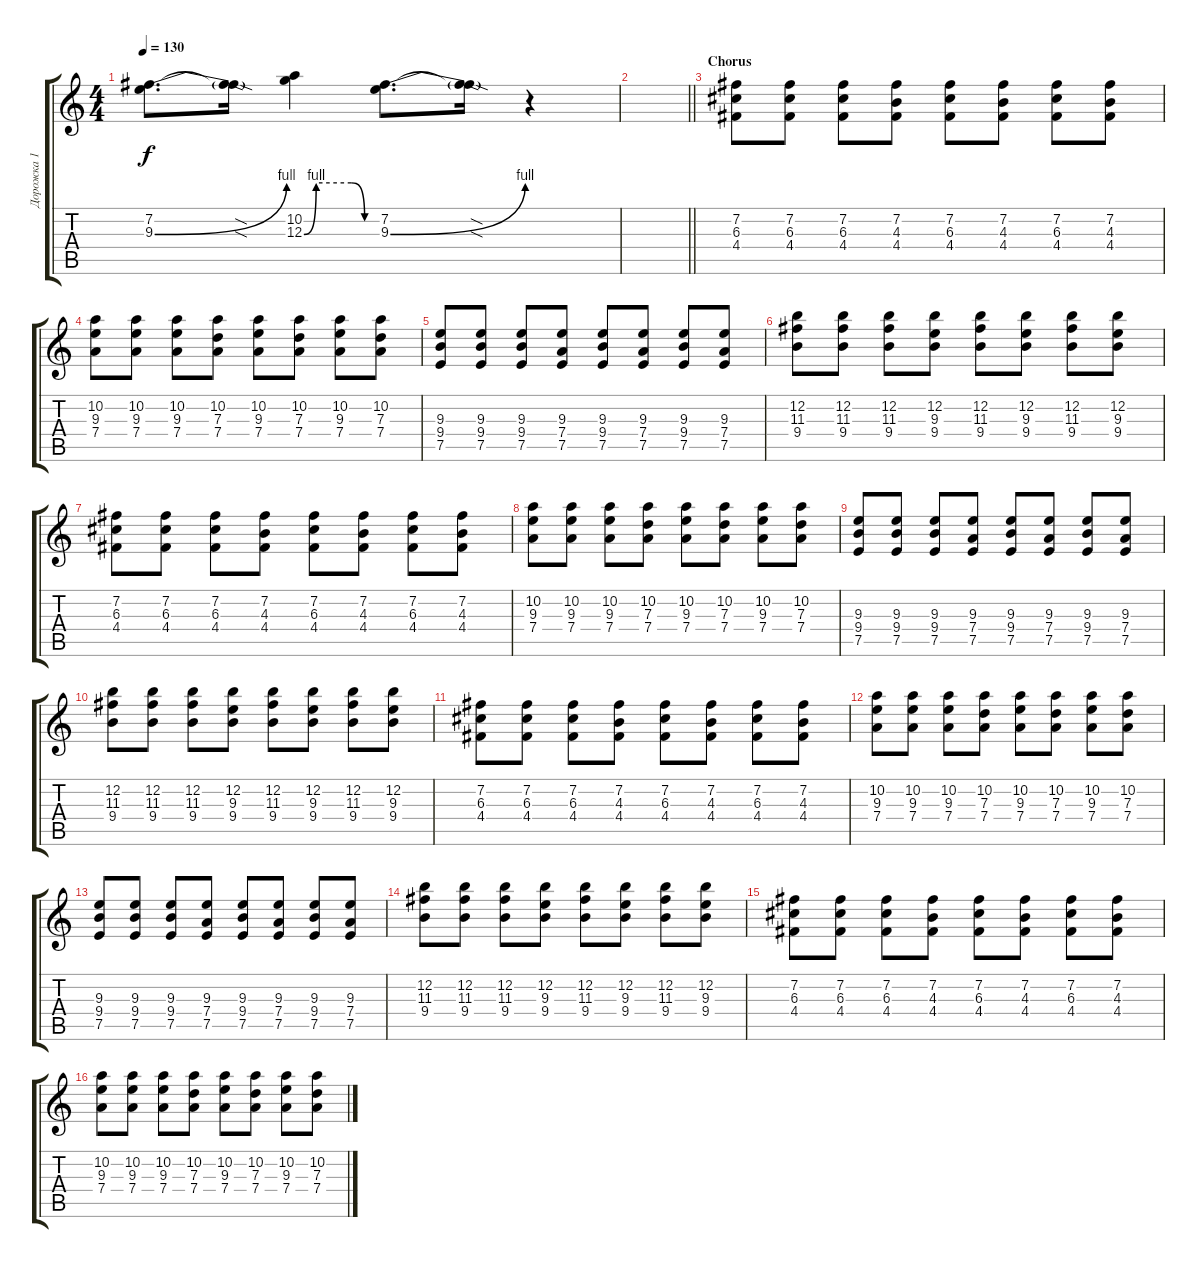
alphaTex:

\track ("Дорожка 1" "Дорожка 1") {instrument distortionguitar}
\staff {score tabs}
\tuning (E4 B3 G3 D3 A2 E2) {hide}
\ts (4 4)
\tempo 130
\clef g2
\ks c
(7.2 9.3{be (bend 0 0 60 4)}).8{d dy f} (7.2{sod t} 9.3{sod t}).16 (10.2 12.3{be (custom 0 0 10 4 39 4 50 0 60 0)}).4 (7.2 9.3{be (bend 0 0 60 4)}).8{d} (7.2{sod t} 9.3{sod t}).16 r.4 |
\barLineRight lightlight
|
\section ("" "Chorus")
(7.2 6.3 4.4).8 (7.2 6.3 4.4).8 (7.2 6.3 4.4).8 (7.2 4.3 4.4).8 (7.2 6.3 4.4).8 (7.2 4.3 4.4).8 (7.2 6.3 4.4).8 (7.2 4.3 4.4).8 |
(10.2 9.3 7.4).8 (10.2 9.3 7.4).8 (10.2 9.3 7.4).8 (10.2 7.3 7.4).8 (10.2 9.3 7.4).8 (10.2 7.3 7.4).8 (10.2 9.3 7.4).8 (10.2 7.3 7.4).8 |
(9.3 9.4 7.5).8 (9.3 9.4 7.5).8 (9.3 9.4 7.5).8 (9.3 7.4 7.5).8 (9.3 9.4 7.5).8 (9.3 7.4 7.5).8 (9.3 9.4 7.5).8 (9.3 7.4 7.5).8 |
(12.2 11.3 9.4).8 (12.2 11.3 9.4).8 (12.2 11.3 9.4).8 (12.2 9.3 9.4).8 (12.2 11.3 9.4).8 (12.2 9.3 9.4).8 (12.2 11.3 9.4).8 (12.2 9.3 9.4).8 |
(7.2 6.3 4.4).8 (7.2 6.3 4.4).8 (7.2 6.3 4.4).8 (7.2 4.3 4.4).8 (7.2 6.3 4.4).8 (7.2 4.3 4.4).8 (7.2 6.3 4.4).8 (7.2 4.3 4.4).8 |
(10.2 9.3 7.4).8 (10.2 9.3 7.4).8 (10.2 9.3 7.4).8 (10.2 7.3 7.4).8 (10.2 9.3 7.4).8 (10.2 7.3 7.4).8 (10.2 9.3 7.4).8 (10.2 7.3 7.4).8 |
(9.3 9.4 7.5).8 (9.3 9.4 7.5).8 (9.3 9.4 7.5).8 (9.3 7.4 7.5).8 (9.3 9.4 7.5).8 (9.3 7.4 7.5).8 (9.3 9.4 7.5).8 (9.3 7.4 7.5).8 |
(12.2 11.3 9.4).8 (12.2 11.3 9.4).8 (12.2 11.3 9.4).8 (12.2 9.3 9.4).8 (12.2 11.3 9.4).8 (12.2 9.3 9.4).8 (12.2 11.3 9.4).8 (12.2 9.3 9.4).8 |
(7.2 6.3 4.4).8 (7.2 6.3 4.4).8 (7.2 6.3 4.4).8 (7.2 4.3 4.4).8 (7.2 6.3 4.4).8 (7.2 4.3 4.4).8 (7.2 6.3 4.4).8 (7.2 4.3 4.4).8 |
(10.2 9.3 7.4).8 (10.2 9.3 7.4).8 (10.2 9.3 7.4).8 (10.2 7.3 7.4).8 (10.2 9.3 7.4).8 (10.2 7.3 7.4).8 (10.2 9.3 7.4).8 (10.2 7.3 7.4).8 |
(9.3 9.4 7.5).8 (9.3 9.4 7.5).8 (9.3 9.4 7.5).8 (9.3 7.4 7.5).8 (9.3 9.4 7.5).8 (9.3 7.4 7.5).8 (9.3 9.4 7.5).8 (9.3 7.4 7.5).8 |
(12.2 11.3 9.4).8 (12.2 11.3 9.4).8 (12.2 11.3 9.4).8 (12.2 9.3 9.4).8 (12.2 11.3 9.4).8 (12.2 9.3 9.4).8 (12.2 11.3 9.4).8 (12.2 9.3 9.4).8 |
(7.2 6.3 4.4).8 (7.2 6.3 4.4).8 (7.2 6.3 4.4).8 (7.2 4.3 4.4).8 (7.2 6.3 4.4).8 (7.2 4.3 4.4).8 (7.2 6.3 4.4).8 (7.2 4.3 4.4).8 |
(10.2 9.3 7.4).8 (10.2 9.3 7.4).8 (10.2 9.3 7.4).8 (10.2 7.3 7.4).8 (10.2 9.3 7.4).8 (10.2 7.3 7.4).8 (10.2 9.3 7.4).8 (10.2 7.3 7.4).8
